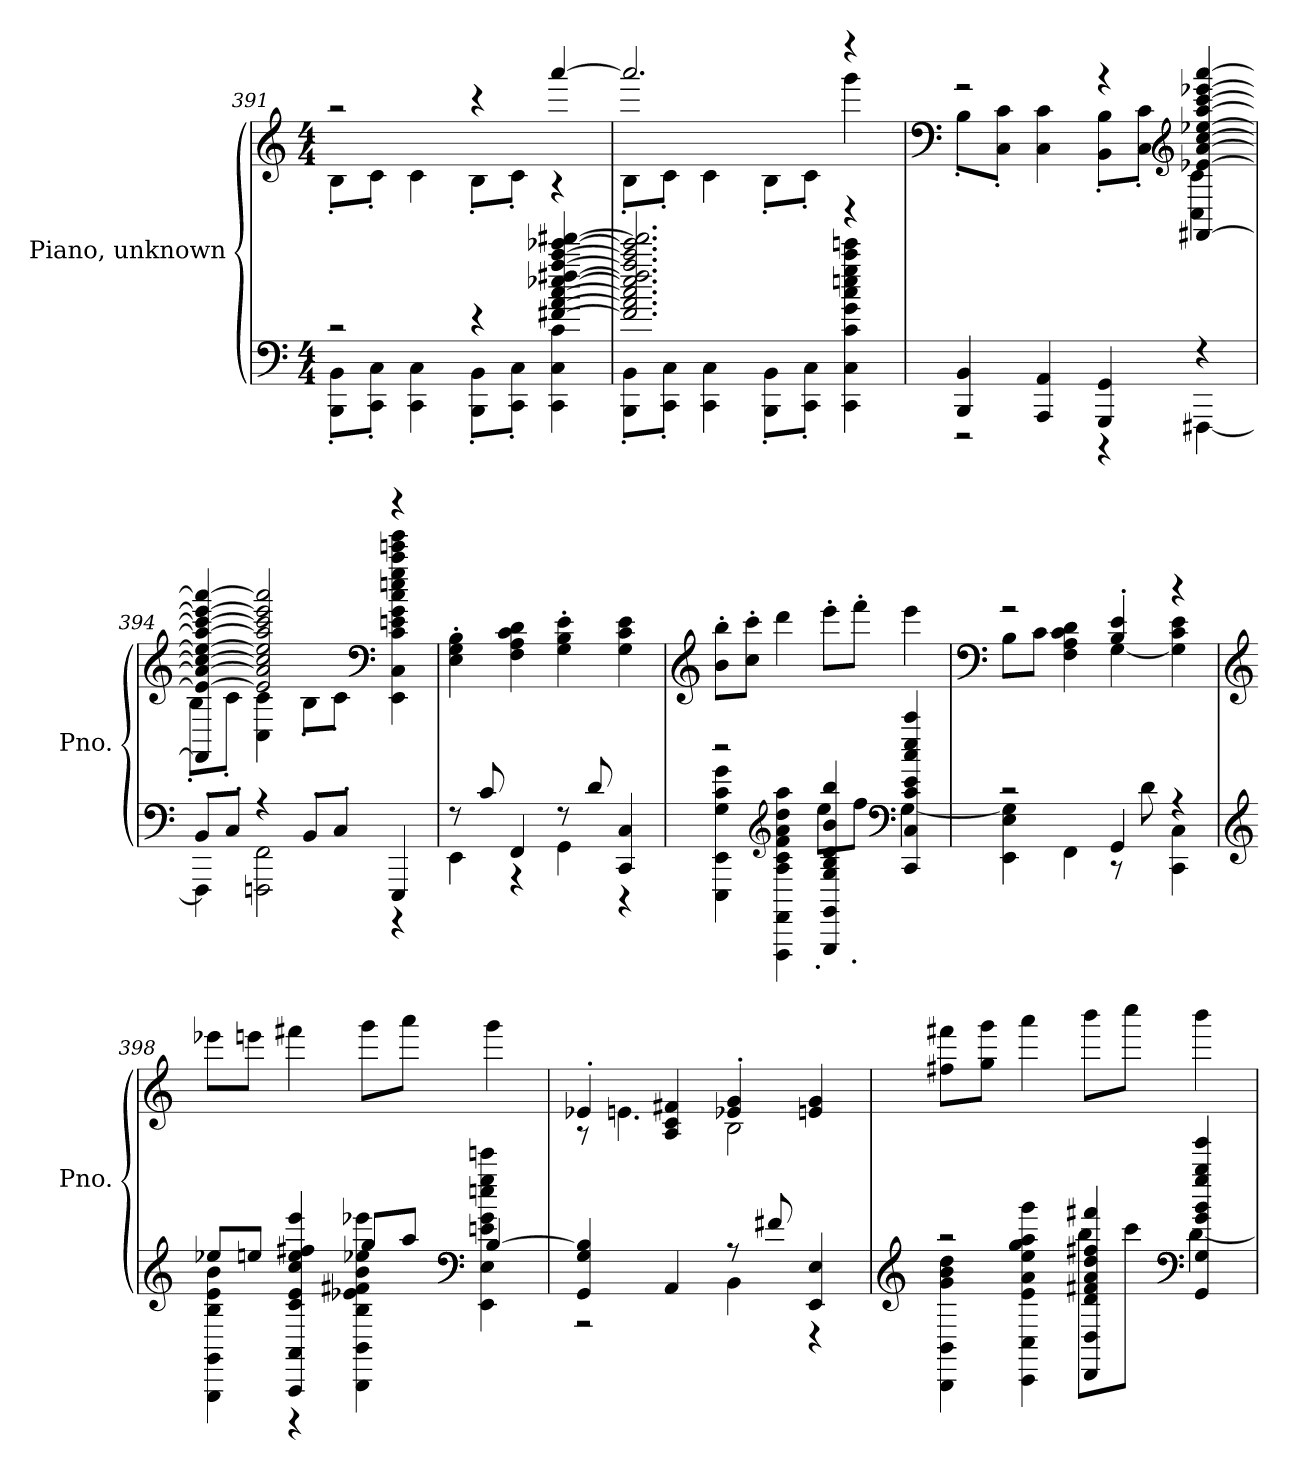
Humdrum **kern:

**kern	**kern
*part1	*part1
*staff2	*staff1
*I"Piano, unknown	*
*I'Pno.	*
*clefF4	*clefG2
*k[]	*k[]
*M4/4	*M4/4
=391	=391
*^	*^
2r	8BBB\' 8BB\'L	2r	8B'\L
.	8CC\' 8C\'J	.	8c'\J
.	4CC\ 4C\	.	4c\
4r	8BBB\' 8BB\'L	4r	8B'\L
.	8CC\' 8C\'J	.	8c'\J
[4f#X/ [4a/ [4cc/ [4ee-X/ [4ff#X/ [4aa/ [4ccc/ [4eee-X/ [4fff#X/	4CC\ 4C\ 4c\	[4aaa/	4r
=392	=392	=392	=392
2.f#/] 2.a/] 2.cc/] 2.ee-/] 2.ff#/] 2.aa/] 2.ccc/] 2.eee-/] 2.fff#/]	8BBB\' 8BB\'L	2.aaa/]	8B'\L
.	8CC\' 8C\'J	.	8c'\J
.	4CC\ 4C\	.	4c\
.	8BBB\' 8BB\'L	.	8B'\L
.	8CC\' 8C\'J	.	8c'\J
4r	4CC\ 4C\ 4c\ 4g\ 4cc\ 4een\ 4gg\ 4ccc\ 4eeen\	4r	4ggg\
!!LO:LB:g=z	!!
=393	=393	=393	=393
*	*	*clefF4	*
4BBB/ 4BB/	2r	2r	8B'\L
.	.	.	8C\' 8c\'J
4AAA/ 4AA/	.	.	4C\ 4c\
4GGG/ 4GG/	4r	4r	8BB\' 8B\'L
.	.	.	8C\' 8c\'J
*	*	*clefG2	*
4r	[4FFF#X\	[4FF#X/ [4e-X/ [4a/ [4cc/ [4ee-X/ [4aa/ [4ccc/ [4eee-X/ [4aaa/	4C\ 4c\
=394	=394	=394	=394
8BB'/L	4FFF#\]	4FF#/] 4e-/_ 4a/_ 4cc/_ 4ee-/_ 4aa/_ 4ccc/_ 4eee-/_ 4aaa/_	8B'\L
8C'/J	.	.	8c'\J
4r	2FFFn\ 2FF\	2e-/] 2a/] 2cc/] 2ee-/] 2aa/] 2ccc/] 2eee-/] 2aaa/]	4C\ 4c\
8BB'/L	.	.	8B'\L
8C'/J	.	.	8c'\J
*	*	*clefF4	*
4EEE/	4r	4r	4EE\ 4C\ 4c\ 4en\ 4g\ 4cc\ 4een\ 4gg\ 4ccc\ 4eeen\ 4ggg\
*	*	*v	*v
=395	=395	=395
8r	4EE\	4E\' 4G\' 4B\'
8c/	.	.
4FF/	4r	4F\ 4A\ 4c\ 4d\
8r	4GG\	4G\' 4B\' 4e\'
8d/	.	.
4CC/ 4C/	4r	4G\ 4c\ 4e\
=396	=396	=396
*	*	*clefG2
2r	4EEE\ 4EE\ 4G\ 4c\ 4g\	8b\' 8bb\'L
.	.	8cc\' 8ccc\'J
*clefG2	*	*
.	4FFF\ 4FF\ 4A\ 4c\ 4f\ 4a\ 4dd\ 4aa\	4ddd\
4GGG/ 4GG/ 4G/ 4B/ 4d/ 4b/ 4bb/	8ee'\L	8eee'\L
.	8ff'\J	8fff'\J
*clefF4	*	*
4CC/ 4C/ 4c/ 4e/ 4cc/ 4ee/ 4ccc/	[4G\	4eee\
!!LO:LB:g=z
=397	=397	=397
*	*	*clefF4
*	*	*^
2r	4EE\ 4E\ 4G\]	2r	8B\L
.	.	.	8c\J
.	4FF\	.	4F\ 4A\ 4c\ 4d\
4GG/	8r	4B/' 4e/'	[4G\
.	8d\	.	.
4r	4CC\ 4C\	4r	4G\] 4c\ 4e\
*	*	*v	*v
=398	=398	=398
*clefG2	*	*clefG2
8ee-X/L	4GGG\ 4GG\ 4B\ 4e\ 4b\	8eee-X\L
8een/J	.	8eeen\J
4AAA/ 4AA/ 4c/ 4e/ 4cc/ 4ee/ 4ff#X/ 4eee/	4r	4fff#X\
8gg/L	4BBB\ 4BB\ 4B\ 4e-X\ 4f#X\ 4b\ 4ee-X\ 4eee-X\	8ggg\L
8aa/J	.	8aaa\J
*clefF4	*	*
[4B/	4EE\ 4E\ 4en\ 4g\ 4een\ 4gg\ 4eeen\	4ggg\
=399	=399	=399
*	*	*^
4GG/ 4G/ 4B/]	2r	4e-X'/	8r
.	.	.	4.en\
4AA/	.	4A/ 4c/ 4f#X/	.
8r	4BB\	4e-X/' 4g/'	2B\
8f#X/	.	.	.
4EE/ 4E/	4r	4en/ 4g/	.
*	*	*v	*v
!!LO:LB:g=z
=400	=400	=400
*clefG2	*	*
2r	4BBB\ 4BB\ 4g\ 4b\ 4dd\	8ff#X\ 8fff#X\L
.	.	8gg\ 8ggg\J
.	4CC\ 4C\ 4e\ 4a\ 4ee\ 4gg\ 4aa\ 4ggg\	4aaa\
4DD/ 4D/ 4d/ 4f#X/ 4a/ 4dd/ 4ff#X/ 4fff#X/	8bb\L	8bbb\L
.	8ccc\J	8cccc\J
*clefF4	*	*
4GG/ 4G/ 4g/ 4b/ 4gg/ 4bb/ 4ggg/	[4d\	4bbb\
*v	*v	*
=	=
*-	*-
